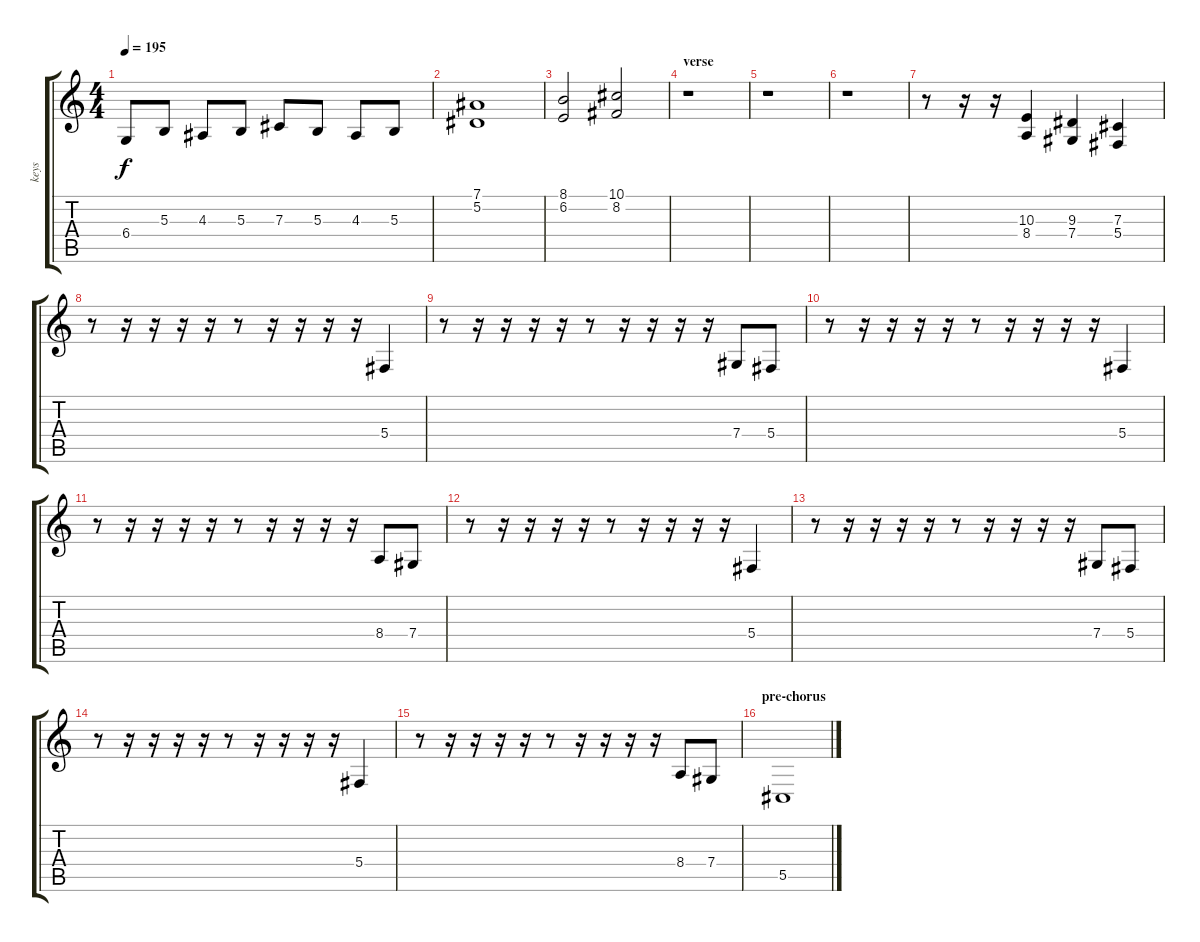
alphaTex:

\track ("keys" "keys") {instrument stringensemble1}
\staff {score tabs}
\tuning (Eb4 Bb3 Gb3 Db3 Ab2 Eb2) {hide}
\ts (4 4)
\tempo 195
\clef g2
\ks c
6.4.8{dy f} 5.3.8 4.3.8 5.3.8 7.3.8 5.3.8 4.3.8 5.3.8 |
(7.1 5.2).1 |
(8.1 6.2).2 (10.1 8.2).2 |
\section ("" "verse")
r.1 |
r.1 |
r.1 |
r.8 r.16 r.16 (10.3 8.4).4 (9.3 7.4).4 (7.3 5.4).4 |
r.8 r.16 r.16 r.16 r.16 r.8 r.16 r.16 r.16 r.16 5.4.4 |
r.8 r.16 r.16 r.16 r.16 r.8 r.16 r.16 r.16 r.16 7.4.8 5.4.8 |
r.8 r.16 r.16 r.16 r.16 r.8 r.16 r.16 r.16 r.16 5.4.4 |
r.8 r.16 r.16 r.16 r.16 r.8 r.16 r.16 r.16 r.16 8.4.8 7.4.8 |
r.8 r.16 r.16 r.16 r.16 r.8 r.16 r.16 r.16 r.16 5.4.4 |
r.8 r.16 r.16 r.16 r.16 r.8 r.16 r.16 r.16 r.16 7.4.8 5.4.8 |
r.8 r.16 r.16 r.16 r.16 r.8 r.16 r.16 r.16 r.16 5.4.4 |
r.8 r.16 r.16 r.16 r.16 r.8 r.16 r.16 r.16 r.16 8.4.8 7.4.8 |
\section ("" "pre-chorus")
5.5.1
